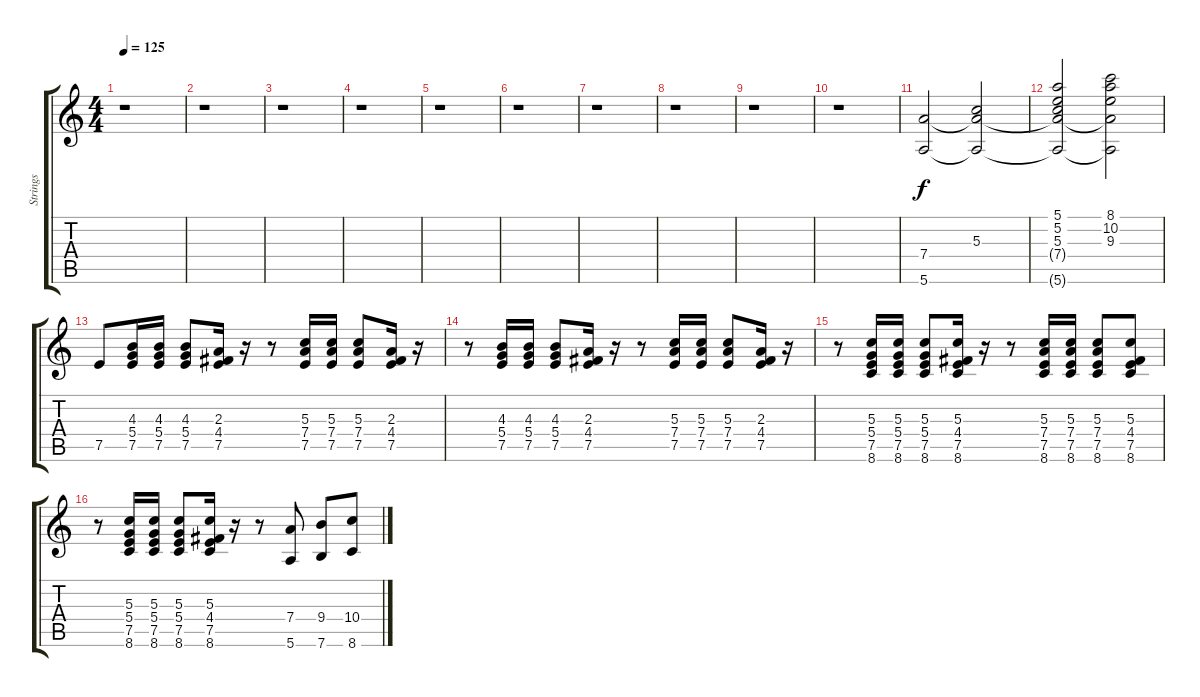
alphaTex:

\track ("Strings" "Strings") {instrument stringensemble1}
\staff {score tabs}
\tuning (E5 B4 G4 D4 A3 E3) {hide}
\ts (4 4)
\tempo 125
\clef g2
\ks c
r.1{dy f} |
r.1 |
r.1 |
r.1 |
r.1 |
r.1 |
r.1 |
r.1 |
r.1 |
r.1 |
(7.4 5.6).2 (5.3 7.4{t} 5.6{t}).2 |
(5.1 5.2 5.3 7.4{t} 5.6{t}).2 (8.1 10.2 9.3 7.4{t} 5.6{t}).2 |
7.5.8 (4.3 5.4 7.5).16 (4.3 5.4 7.5).16 (4.3 5.4 7.5).8 (2.3 4.4 7.5).16 r.16 r.8 (5.3 7.4 7.5).16 (5.3 7.4 7.5).16 (5.3 7.4 7.5).8 (2.3 4.4 7.5).16 r.16 |
r.8 (4.3 5.4 7.5).16 (4.3 5.4 7.5).16 (4.3 5.4 7.5).8 (2.3 4.4 7.5).16 r.16 r.8 (5.3 7.4 7.5).16 (5.3 7.4 7.5).16 (5.3 7.4 7.5).8 (2.3 4.4 7.5).16 r.16 |
r.8 (5.3 5.4 7.5 8.6).16 (5.3 5.4 7.5 8.6).16 (5.3 5.4 7.5 8.6).8 (5.3 4.4 7.5 8.6).16 r.16 r.8 (5.3 7.4 7.5 8.6).16 (5.3 7.4 7.5 8.6).16 (5.3 7.4 7.5 8.6).8 (5.3 4.4 7.5 8.6).8 |
r.8 (5.3 5.4 7.5 8.6).16 (5.3 5.4 7.5 8.6).16 (5.3 5.4 7.5 8.6).8 (5.3 4.4 7.5 8.6).16 r.16 r.8 (7.4 5.6).8 (9.4 7.6).8 (10.4 8.6).8
